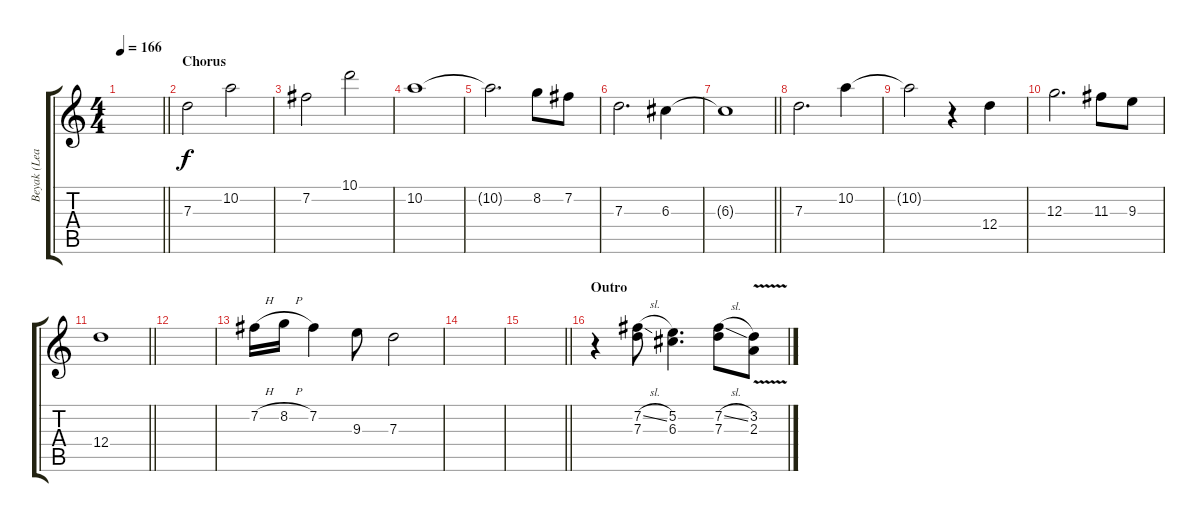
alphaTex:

\track ("Beyak (Lead Guitar)" "Beyak (Lea") {instrument overdrivenguitar}
\staff {score tabs}
\tuning (E4 B3 G3 D3 A2 E2) {hide}
\ts (4 4)
\tempo 166
\clef g2
\barLineRight lightlight
\ks c
|
\section ("" "Chorus")
7.3.2 10.2.2 |
7.2.2 10.1.2 |
10.2.1 |
10.2{t}.2{d} 8.2.8 7.2.8 |
7.3.2{d} 6.3.4 |
\barLineRight lightlight
6.3{t}.1 |
7.3.2{d} 10.2.4 |
10.2{t}.2 r.4 12.4.4 |
12.3.2{d} 11.3.8 9.3.8 |
\barLineRight lightlight
12.4.1 |
|
7.2{h}.16 8.2{h}.16 7.2.4 9.3.8 7.3.2 |
|
\barLineRight lightlight
|
\section ("" "Outro")
r.4 (7.2{sl} 7.3).8 (5.2 6.3).4{d} (7.2{sl} 7.3).8 (3.2{v} 2.3).8
